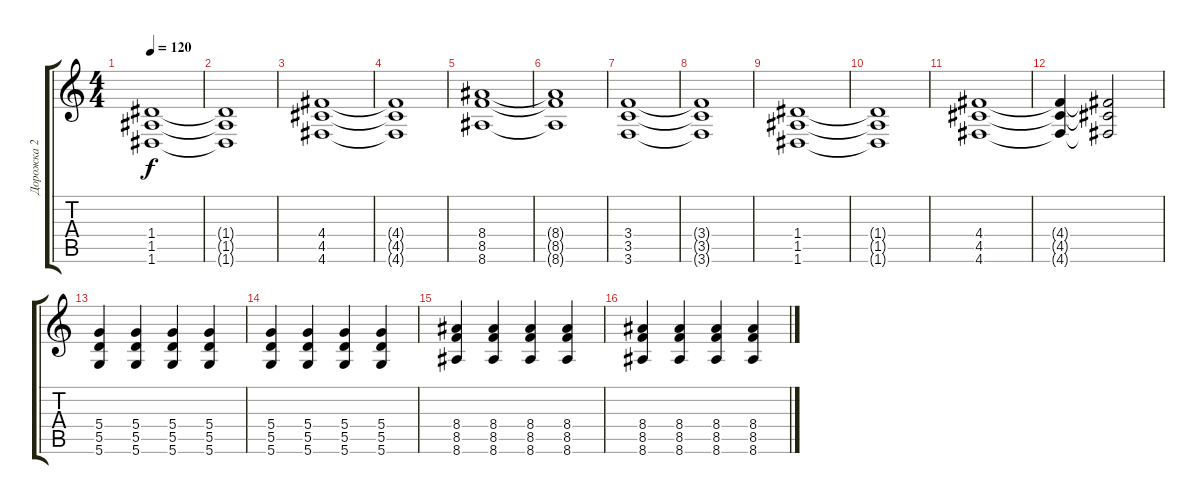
\track ("Дорожка 2" "Дорожка 2") {instrument distortionguitar}
\staff {score tabs}
\tuning (E4 B3 G3 D3 A2 D2) {hide}
\ts (4 4)
\tempo 120
\clef g2
\ks c
(1.4 1.5 1.6).1{dy f} |
(1.4{t} 1.5{t} 1.6{t}).1 |
(4.4 4.5 4.6).1 |
(4.4{t} 4.5{t} 4.6{t}).1 |
(8.4 8.5 8.6).1 |
(8.4{t} 8.5{t} 8.6{t}).1 |
(3.4 3.5 3.6).1 |
(3.4{t} 3.5{t} 3.6{t}).1 |
(1.4 1.5 1.6).1 |
(1.4{t} 1.5{t} 1.6{t}).1 |
(4.4 4.5 4.6).1 |
(4.4{t} 4.5{t} 4.6{t}).4 (4.4{t} 4.5{t} 4.6{t}).2 |
(5.4 5.5 5.6).4 (5.4 5.5 5.6).4 (5.4 5.5 5.6).4 (5.4 5.5 5.6).4 |
(5.4 5.5 5.6).4 (5.4 5.5 5.6).4 (5.4 5.5 5.6).4 (5.4 5.5 5.6).4 |
(8.4 8.5 8.6).4 (8.4 8.5 8.6).4 (8.4 8.5 8.6).4 (8.4 8.5 8.6).4 |
(8.4 8.5 8.6).4 (8.4 8.5 8.6).4 (8.4 8.5 8.6).4 (8.4 8.5 8.6).4
